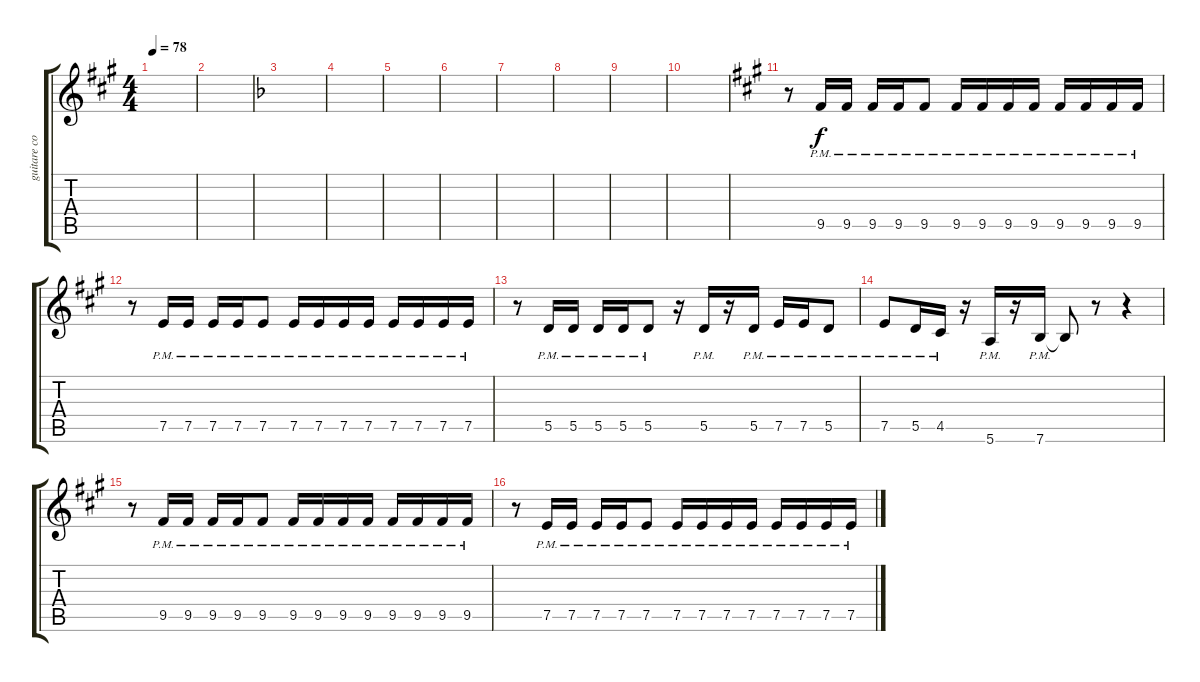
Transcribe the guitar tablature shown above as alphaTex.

\track ("guitare cocotte" "guitare co") {instrument electricguitarmuted}
\staff {score tabs}
\tuning (E4 B3 G3 D3 A2 E2) {hide}
\ts (4 4)
\tempo 78
\clef g2
\ks f#minor
|
|
\ks dminor
|
|
|
|
|
|
|
|
\ks f#minor
r.8 9.5{pm}.16 9.5{pm}.16 9.5{pm}.16 9.5{pm}.16 9.5{pm}.8 9.5{pm}.16 9.5{pm}.16 9.5{pm}.16 9.5{pm}.16 9.5{pm}.16 9.5{pm}.16 9.5{pm}.16 9.5{pm}.16 |
r.8 7.5{pm}.16 7.5{pm}.16 7.5{pm}.16 7.5{pm}.16 7.5{pm}.8 7.5{pm}.16 7.5{pm}.16 7.5{pm}.16 7.5{pm}.16 7.5{pm}.16 7.5{pm}.16 7.5{pm}.16 7.5{pm}.16 |
r.8 5.5{pm}.16 5.5{pm}.16 5.5{pm}.16 5.5{pm}.16 5.5{pm}.8 r.16 5.5{pm}.16 r.16 5.5{pm}.16 7.5{pm}.16 7.5{pm}.16 5.5{pm}.8 |
7.5{pm}.8 5.5{pm}.16 4.5{pm}.16 r.16 5.6{pm}.16 r.16 7.6{pm}.16 7.6{t}.8 r.8 r.4 |
r.8 9.5{pm}.16 9.5{pm}.16 9.5{pm}.16 9.5{pm}.16 9.5{pm}.8 9.5{pm}.16 9.5{pm}.16 9.5{pm}.16 9.5{pm}.16 9.5{pm}.16 9.5{pm}.16 9.5{pm}.16 9.5{pm}.16 |
r.8 7.5{pm}.16 7.5{pm}.16 7.5{pm}.16 7.5{pm}.16 7.5{pm}.8 7.5{pm}.16 7.5{pm}.16 7.5{pm}.16 7.5{pm}.16 7.5{pm}.16 7.5{pm}.16 7.5{pm}.16 7.5{pm}.16
